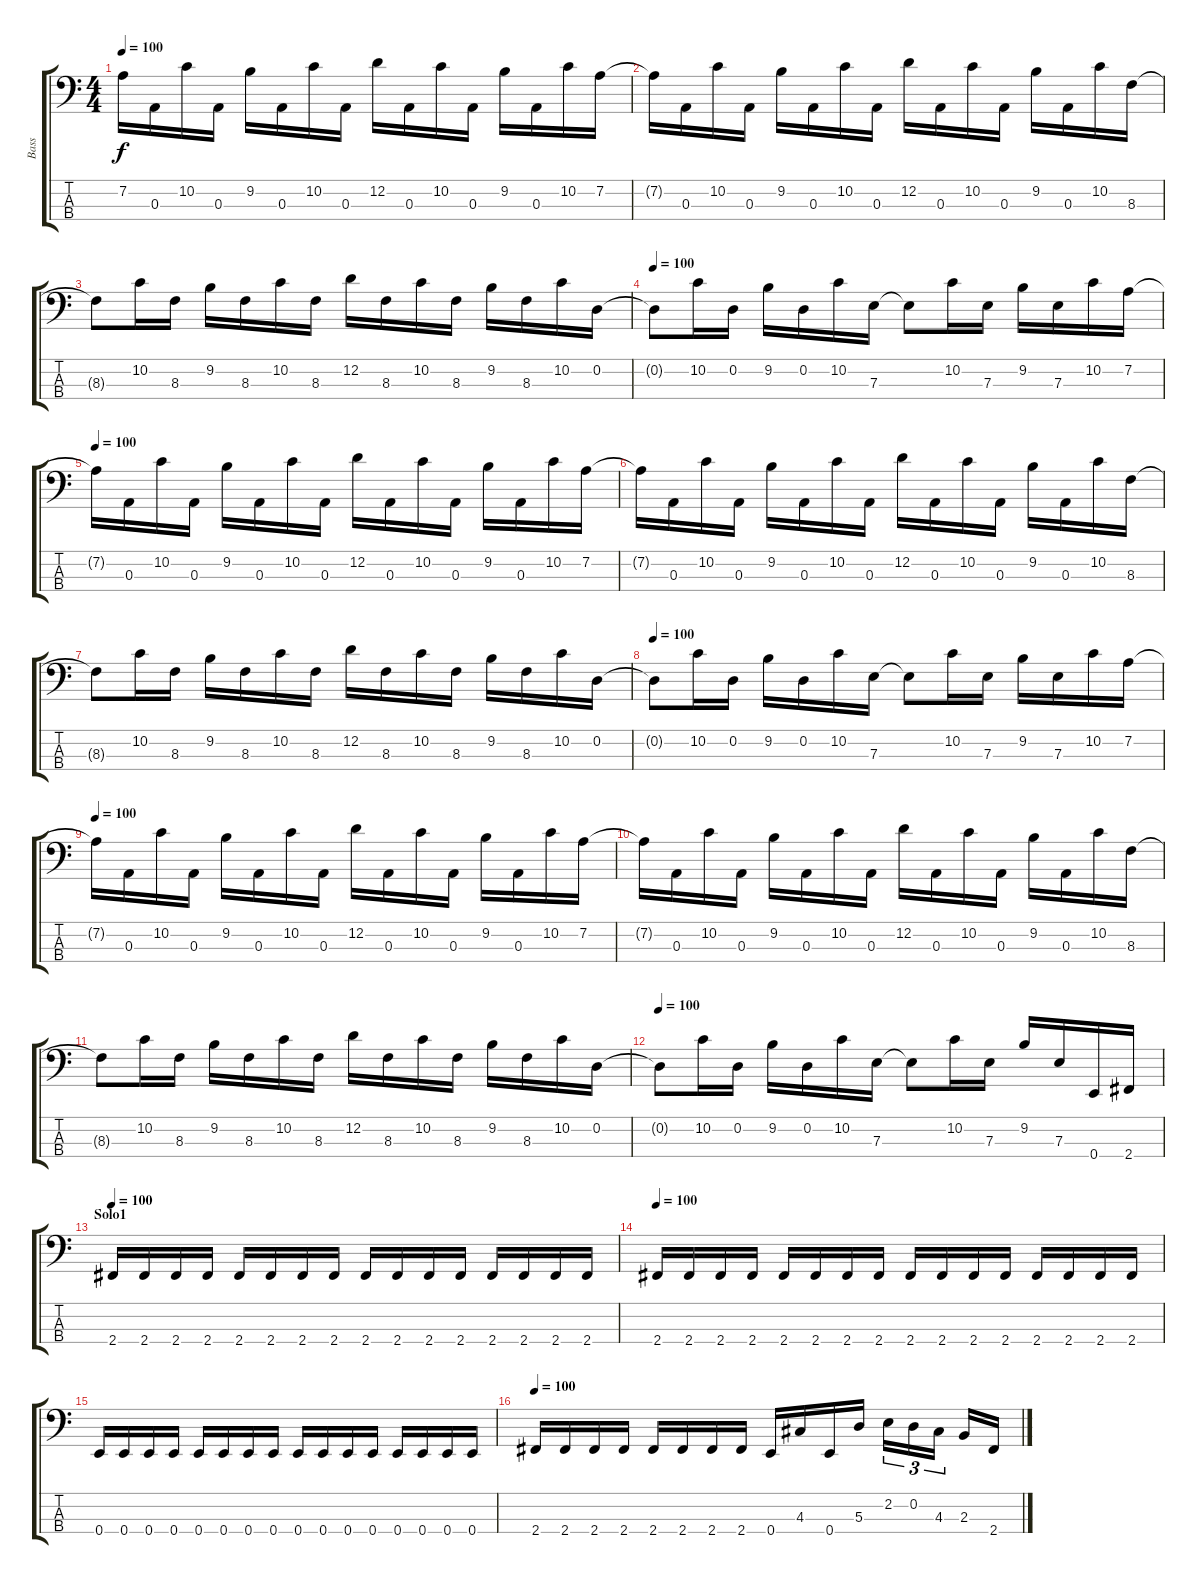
\track ("Bass" "Bass") {instrument electricbassfinger}
\staff {score tabs}
\tuning (G2 D2 A1 E1) {hide}
\ts (4 4)
\tempo 100
\clef f4
\ks c
7.2{t}.16{dy f} 0.3.16 10.2.16 0.3.16 9.2.16 0.3.16 10.2.16 0.3.16 12.2.16 0.3.16 10.2.16 0.3.16 9.2.16 0.3.16 10.2.16 7.2.16 |
7.2{t}.16 0.3.16 10.2.16 0.3.16 9.2.16 0.3.16 10.2.16 0.3.16 12.2.16 0.3.16 10.2.16 0.3.16 9.2.16 0.3.16 10.2.16 8.3.16 |
8.3{t}.8 10.2.16 8.3.16 9.2.16 8.3.16 10.2.16 8.3.16 12.2.16 8.3.16 10.2.16 8.3.16 9.2.16 8.3.16 10.2.16 0.2.16 |
\tempo 100
0.2{t}.8 10.2.16 0.2.16 9.2.16 0.2.16 10.2.16 7.3.16 7.3{t}.8 10.2.16 7.3.16 9.2.16 7.3.16 10.2.16 7.2.16 |
\tempo 100
7.2{t}.16 0.3.16 10.2.16 0.3.16 9.2.16 0.3.16 10.2.16 0.3.16 12.2.16 0.3.16 10.2.16 0.3.16 9.2.16 0.3.16 10.2.16 7.2.16 |
7.2{t}.16 0.3.16 10.2.16 0.3.16 9.2.16 0.3.16 10.2.16 0.3.16 12.2.16 0.3.16 10.2.16 0.3.16 9.2.16 0.3.16 10.2.16 8.3.16 |
8.3{t}.8 10.2.16 8.3.16 9.2.16 8.3.16 10.2.16 8.3.16 12.2.16 8.3.16 10.2.16 8.3.16 9.2.16 8.3.16 10.2.16 0.2.16 |
\tempo 100
0.2{t}.8 10.2.16 0.2.16 9.2.16 0.2.16 10.2.16 7.3.16 7.3{t}.8 10.2.16 7.3.16 9.2.16 7.3.16 10.2.16 7.2.16 |
\tempo 100
7.2{t}.16 0.3.16 10.2.16 0.3.16 9.2.16 0.3.16 10.2.16 0.3.16 12.2.16 0.3.16 10.2.16 0.3.16 9.2.16 0.3.16 10.2.16 7.2.16 |
7.2{t}.16 0.3.16 10.2.16 0.3.16 9.2.16 0.3.16 10.2.16 0.3.16 12.2.16 0.3.16 10.2.16 0.3.16 9.2.16 0.3.16 10.2.16 8.3.16 |
8.3{t}.8 10.2.16 8.3.16 9.2.16 8.3.16 10.2.16 8.3.16 12.2.16 8.3.16 10.2.16 8.3.16 9.2.16 8.3.16 10.2.16 0.2.16 |
\tempo 100
0.2{t}.8 10.2.16 0.2.16 9.2.16 0.2.16 10.2.16 7.3.16 7.3{t}.8 10.2.16 7.3.16 9.2.16 7.3.16 0.4.16 2.4.16 |
\section ("" "Solo1")
\tempo 100
2.4.16 2.4.16 2.4.16 2.4.16 2.4.16 2.4.16 2.4.16 2.4.16 2.4.16 2.4.16 2.4.16 2.4.16 2.4.16 2.4.16 2.4.16 2.4.16 |
\tempo 100
2.4.16 2.4.16 2.4.16 2.4.16 2.4.16 2.4.16 2.4.16 2.4.16 2.4.16 2.4.16 2.4.16 2.4.16 2.4.16 2.4.16 2.4.16 2.4.16 |
0.4.16 0.4.16 0.4.16 0.4.16 0.4.16 0.4.16 0.4.16 0.4.16 0.4.16 0.4.16 0.4.16 0.4.16 0.4.16 0.4.16 0.4.16 0.4.16 |
\tempo 100
2.4.16 2.4.16 2.4.16 2.4.16 2.4.16 2.4.16 2.4.16 2.4.16 0.4.16 4.3.16 0.4.16 5.3.16 2.2.16{tu (3 2)} 0.2.16{tu (3 2)} 4.3.16{tu (3 2)} 2.3.16 2.4.16
